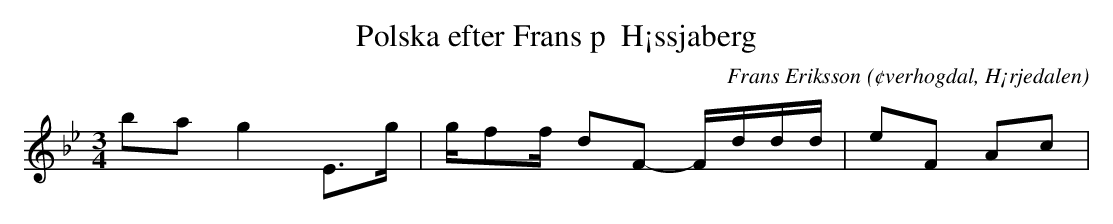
X:1
T:Polska efter Frans p  H¡ssjaberg
O:¢verhogdal, H¡rjedalen
M:3/4
C:Frans Eriksson
K:Bb
ba g2 E>g |g/ff/- dF- F/d/d/d/|eF Ac|
